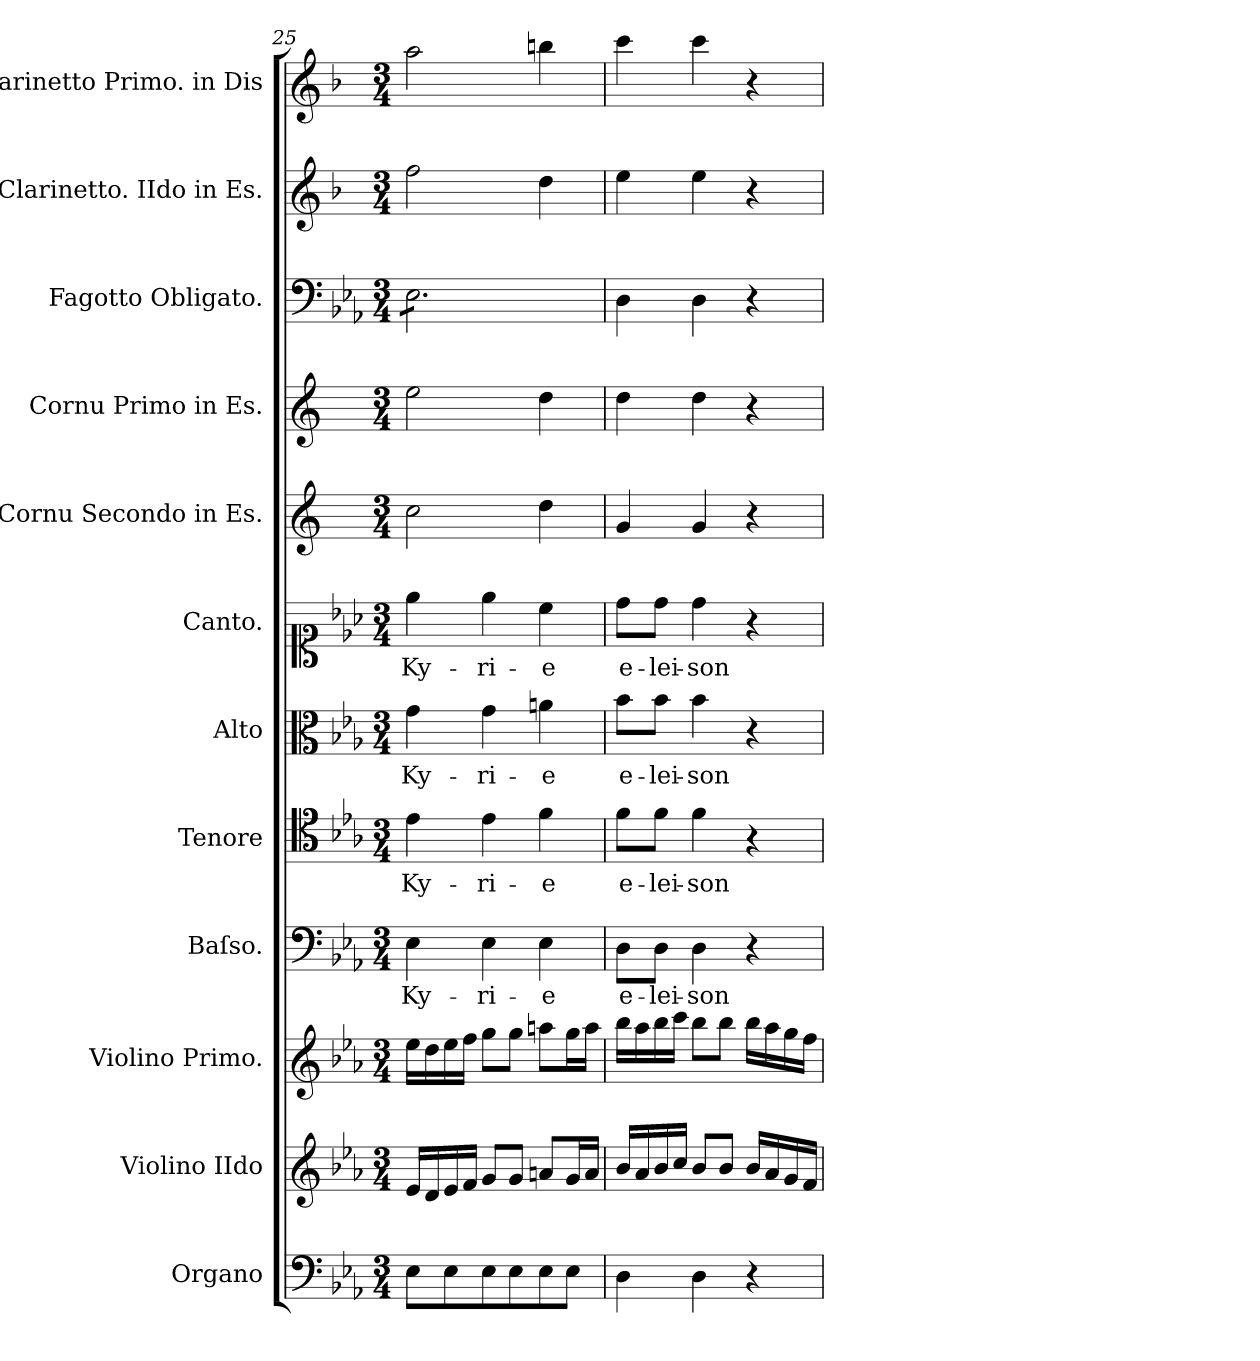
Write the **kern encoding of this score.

**kern	**kern	**kern	**kern	**text	**kern	**text	**kern	**text	**kern	**text	**kern	**kern	**kern	**kern	**kern
*part12	*part11	*part10	*part9	*part9	*part8	*part8	*part7	*part7	*part6	*part6	*part5	*part4	*part3	*part2	*part1
*staff12	*staff11	*staff10	*staff9	*staff9	*staff8	*staff8	*staff7	*staff7	*staff6	*staff6	*staff5	*staff4	*staff3	*staff2	*staff1
*I"Organo	*I"Violino IIdo	*I"Violino Primo.	*I"Baſso.	*	*I"Tenore	*	*I"Alto	*	*I"Canto.	*	*I"Cornu Secondo in Es.	*I"Cornu Primo in Es.	*I"Fagotto Obligato.	*I"Clarinetto. IIdo in Es.	*I"Clarinetto Primo. in Dis
*I'org	*I'vl II	*I'vl I	*I'B	*	*I'T	*	*I'A	*	*	*	*I'cor 2 in E♭	*I'cor 1 in E♭	*I'fag	*I'cl 2 in E♭	*I'cl 2 in E♭
*clefF4	*clefG2	*clefG2	*clefF4	*	*clefC4	*	*clefC3	*	*clefC1	*	*clefG2	*clefG2	*clefF4	*clefG2	*clefG2
*	*	*	*	*	*	*	*	*	*	*	*ITrd5c9	*ITrd5c9	*	*ITrd1c2	*ITrd1c2
*k[b-e-a-]	*k[b-e-a-]	*k[b-e-a-]	*k[b-e-a-]	*	*k[b-e-a-]	*	*k[b-e-a-]	*	*k[b-e-a-]	*	*k[b-e-a-]	*k[b-e-a-]	*k[b-e-a-]	*k[b-e-a-]	*k[b-e-a-]
*M3/4	*M3/4	*M3/4	*M3/4	*	*M3/4	*	*M3/4	*	*M3/4	*	*M3/4	*M3/4	*M3/4	*M3/4	*M3/4
=25	=25	=25	=25	=25	=25	=25	=25	=25	=25	=25	=25	=25	=25	=25	=25
*	*	*	*	*	*	*	*	*	*	*	*	*	*tremolo	*	*
8E-\L	16e-/LL	16ee-\LL	4E-\	Ky-	4e-\	Ky-	4g\	Ky-	4ee-\	Ky-	2e-\	2g\	8E-\L	2ee-\	2gg\
.	16d/	16dd\	.	.	.	.	.	.	.	.	.	.	.	.	.
8E-\	16e-/	16ee-\	.	.	.	.	.	.	.	.	.	.	8E-\	.	.
.	16f/JJ	16ff\JJ	.	.	.	.	.	.	.	.	.	.	.	.	.
8E-\	8g/L	8gg\L	4E-\	-ri-	4e-\	-ri-	4g\	-ri-	4ee-\	-ri-	.	.	8E-\	.	.
8E-\	8g/J	8gg\J	.	.	.	.	.	.	.	.	.	.	8E-\	.	.
8E-\	8an/L	8aan\L	4E-\	-e	4f\	-e	4an\	-e	4cc\	-e	4f\	4f\	8E-\	4cc\	4aan\
8E-\J	16g/L	16gg\L	.	.	.	.	.	.	.	.	.	.	8E-\J	.	.
*	*	*	*	*	*	*	*	*	*	*	*	*	*Xtremolo	*	*
.	16a/JJ	16aa\JJ	.	.	.	.	.	.	.	.	.	.	.	.	.
=26	=26	=26	=26	=26	=26	=26	=26	=26	=26	=26	=26	=26	=26	=26	=26
4D\	16b-/LL	16bb-\LL	8D\L	e-	8f\L	e-	8b-\L	e-	8dd\L	e-	4B-/	4f\	4D\	4dd\	4bb-\
.	16a-/	16aa-\	.	.	.	.	.	.	.	.	.	.	.	.	.
.	16b-/	16bb-\	8D\J	-lei-	8f\J	-lei-	8b-\J	-lei-	8dd\J	-lei-	.	.	.	.	.
.	16cc/JJ	16ccc\JJ	.	.	.	.	.	.	.	.	.	.	.	.	.
4D\	8b-/L	8bb-\L	4D\	-son	4f\	-son	4b-\	-son	4dd\	-son	4B-/	4f\	4D\	4dd\	4bb-\
.	8b-/J	8bb-\J	.	.	.	.	.	.	.	.	.	.	.	.	.
4r	16b-/LL	16bb-\LL	4r	.	4r	.	4r	.	4r	.	4r	4r	4r	4r	4r
.	16a-/	16aa-\	.	.	.	.	.	.	.	.	.	.	.	.	.
.	16g/	16gg\	.	.	.	.	.	.	.	.	.	.	.	.	.
.	16f/JJ	16ff\JJ	.	.	.	.	.	.	.	.	.	.	.	.	.
=	=	=	=	=	=	=	=	=	=	=	=	=	=	=	=
*-	*-	*-	*-	*-	*-	*-	*-	*-	*-	*-	*-	*-	*-	*-	*-
